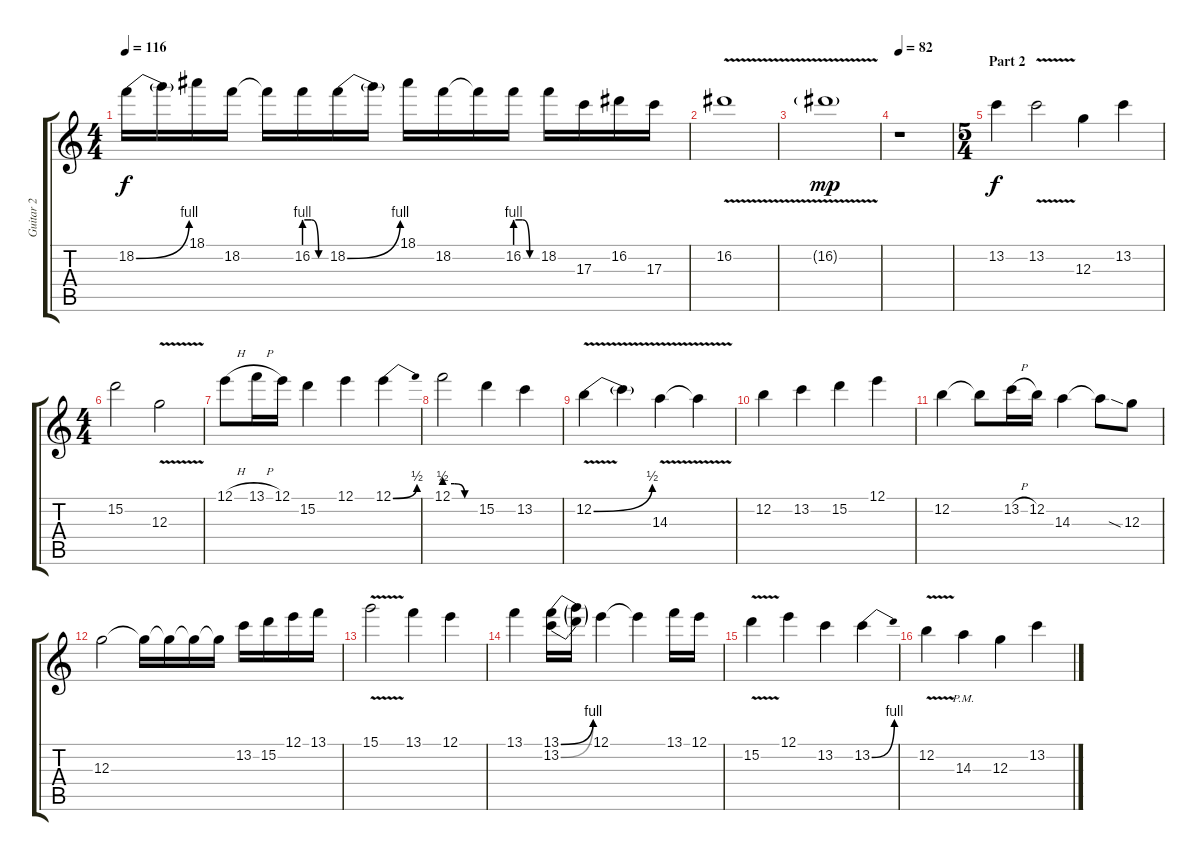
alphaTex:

\track ("Guitar 2" "Guitar 2") {instrument distortionguitar}
\staff {score tabs}
\tuning (E4 B3 G3 D3 A2 E2) {hide}
\ts (4 4)
\tempo 116
\clef g2
\ks c
18.2{be (bend 0 0 60 4)}.16{dy f} 18.2{t}.16 18.1.16 18.2.16 18.2{t}.16 16.2{be (custom 0 4 20 4 40 0 60 0)}.16 18.2{be (bend 0 0 60 4)}.16 18.2{t}.16 18.1.16 18.2.16 18.2{t}.16 16.2{be (custom 0 4 20 4 40 0 60 0)}.16 18.2.16 17.3.16 16.2.16 17.3.16 |
16.2{v}.1 |
16.2{v g}.1{dy mp} |
\tempo 82
r.1 |
\ts (5 4)
\section ("" "Part 2")
13.2.4{dy f} 13.2{v}.2 12.3.4 13.2.4 |
\ts (4 4)
15.2.2 12.3{v}.2 |
12.1{h}.8 13.1{h}.16 12.1.16 15.2.4 12.1.4 12.1{be (bend 0 0 60 2)}.4 |
12.1{be (custom 0 2 20 2 40 0 60 0)}.2 15.2.4 13.2.4 |
12.2{be (bend 0 0 60 2) v}.4 12.2{t}.4 14.3{v}.4 14.3{t}.4 |
12.2.4 13.2.4 15.2.4 12.1.4 |
12.2.4 12.2{t}.8 13.2{h}.16 12.2.16 14.3.4 14.3{t}.8 12.3{sia}.8 |
12.3.2 12.3{t}.16 12.3{t}.16 12.3{t}.16 12.3{t}.16 13.2.16 15.2.16 12.1.16 13.1.16 |
15.1{v}.2 13.1.4 12.1.4 |
13.1.4 (13.1{be (bend 0 0 60 4)} 13.2{be (bend 0 0 60 4)}).16 (13.1{t} 13.2{t}).16 12.1.4 12.1{t}.4 13.1.16 12.1.16 |
15.2{v}.4 12.1.4 13.2.4 13.2{be (bend 0 0 60 4)}.4 |
12.2{v}.4 14.3{pm}.4 12.3.4 13.2.4
